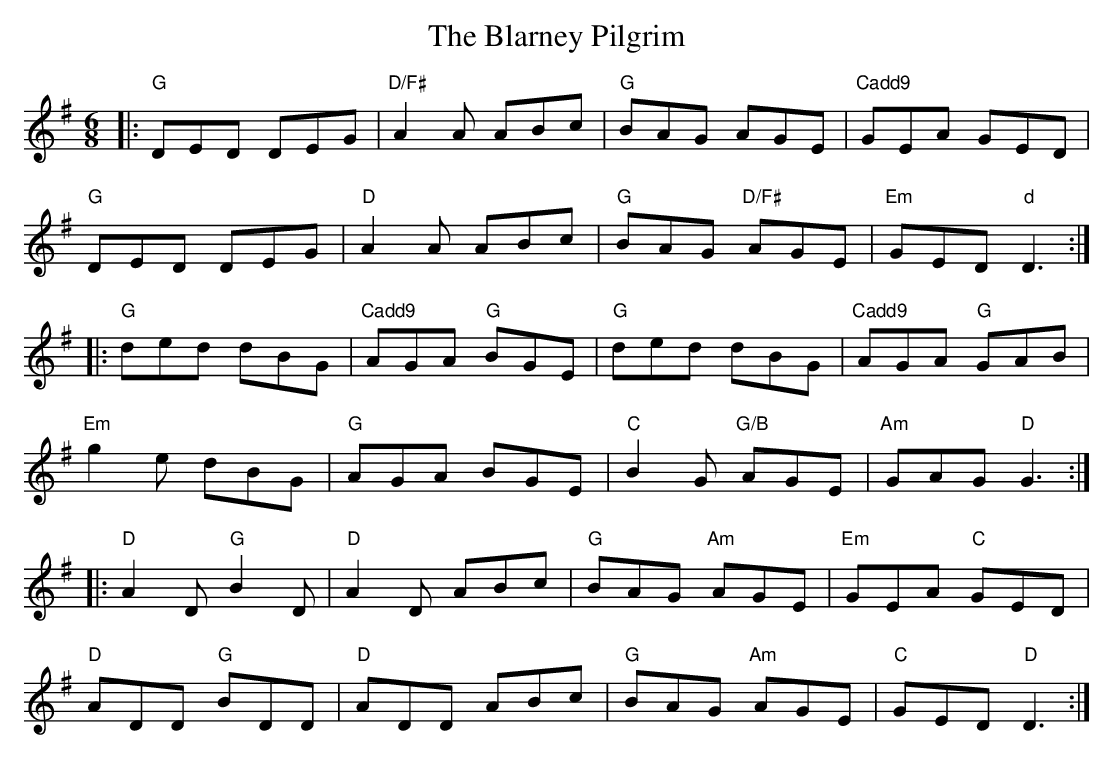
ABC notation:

X:1
T: The Blarney Pilgrim
M: 6/8
L: 1/8
K: Gmaj
|:"G"DED DEG|"D/F#"A2A ABc|"G"BAG AGE|"Cadd9"GEA GED|
"G"DED DEG|"D"A2A ABc|"G"BAG "D/F#"AGE|"Em"GED "d"D3:|
|:"G"ded dBG|"Cadd9"AGA "G"BGE|"G"ded dBG|"Cadd9"AGA "G"GAB|
"Em"g2e dBG|"G"AGA BGE|"C"B2G "G/B"AGE|"Am"GAG "D"G3:|
|:"D"A2D "G"B2D|"D"A2D ABc|"G"BAG "Am"AGE|"Em"GEA "C"GED|
"D"ADD "G"BDD|"D"ADD ABc|"G"BAG "Am"AGE|"C"GED "D"D3:|
